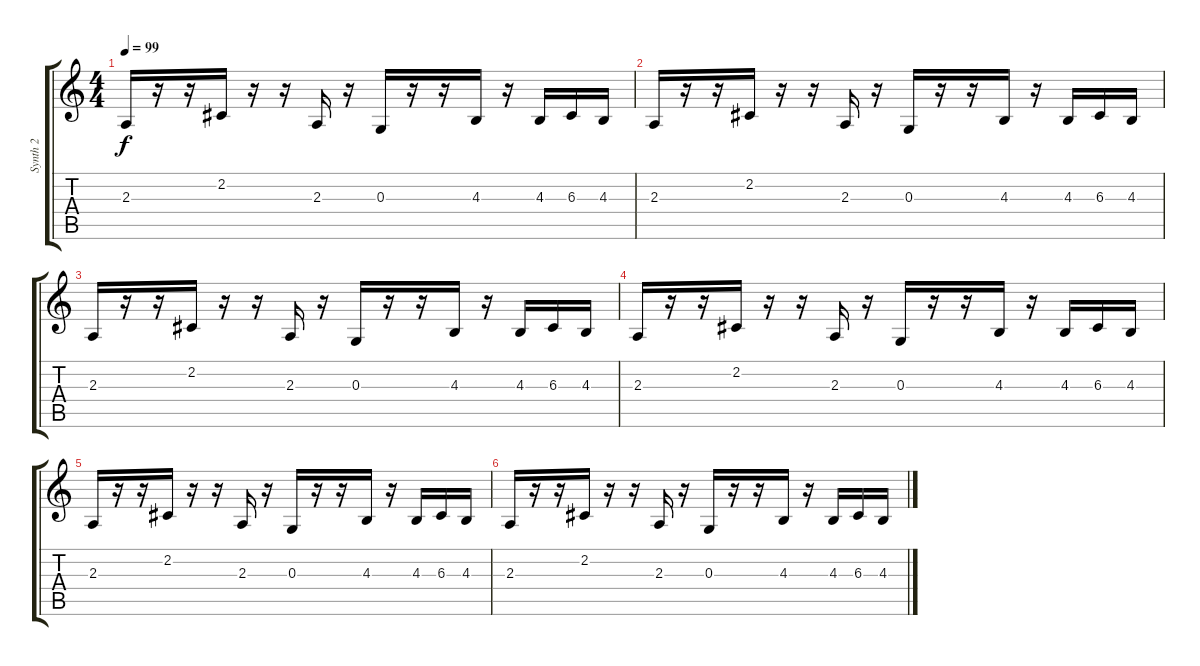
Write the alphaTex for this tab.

\track ("Synth 2" "Synth 2") {instrument lead1square}
\staff {score tabs}
\tuning (E4 B3 G3 D3 A2 E2) {hide}
\ts (4 4)
\tempo 99
\clef g2
\ks c
2.3.16{dy f} r.16 r.16 2.2.16 r.16 r.16 2.3.16 r.16 0.3.16 r.16 r.16 4.3.16 r.16 4.3.16 6.3.16 4.3.16 |
2.3.16 r.16 r.16 2.2.16 r.16 r.16 2.3.16 r.16 0.3.16 r.16 r.16 4.3.16 r.16 4.3.16 6.3.16 4.3.16 |
2.3.16 r.16 r.16 2.2.16 r.16 r.16 2.3.16 r.16 0.3.16 r.16 r.16 4.3.16 r.16 4.3.16 6.3.16 4.3.16 |
2.3.16 r.16 r.16 2.2.16 r.16 r.16 2.3.16 r.16 0.3.16 r.16 r.16 4.3.16 r.16 4.3.16 6.3.16 4.3.16 |
2.3.16 r.16 r.16 2.2.16 r.16 r.16 2.3.16 r.16 0.3.16 r.16 r.16 4.3.16 r.16 4.3.16 6.3.16 4.3.16 |
2.3.16 r.16 r.16 2.2.16 r.16 r.16 2.3.16 r.16 0.3.16 r.16 r.16 4.3.16 r.16 4.3.16 6.3.16 4.3.16
